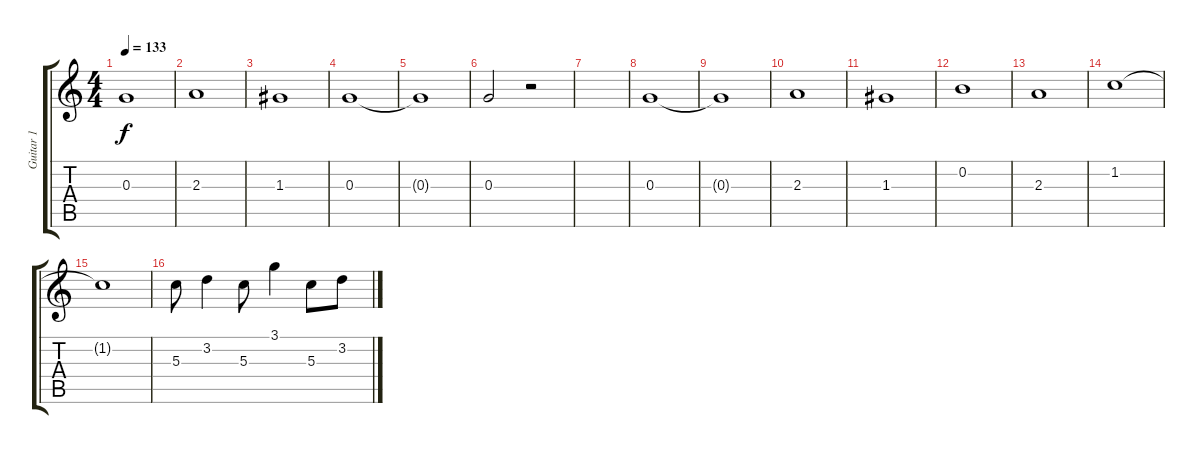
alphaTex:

\track ("Guitar 1" "Guitar 1") {instrument distortionguitar}
\staff {score tabs}
\tuning (E4 B3 G3 D3 A2 E2) {hide}
\ts (4 4)
\tempo 133
\clef g2
\ks c
0.3{t}.1{dy f} |
2.3.1 |
1.3.1 |
0.3.1 |
0.3{t}.1 |
0.3.2 r.2 |
|
0.3.1 |
0.3{t}.1 |
2.3.1 |
1.3.1 |
0.2.1 |
2.3.1 |
1.2.1 |
1.2{t}.1 |
5.3.8 3.2.4 5.3.8 3.1.4 5.3.8 3.2.8
